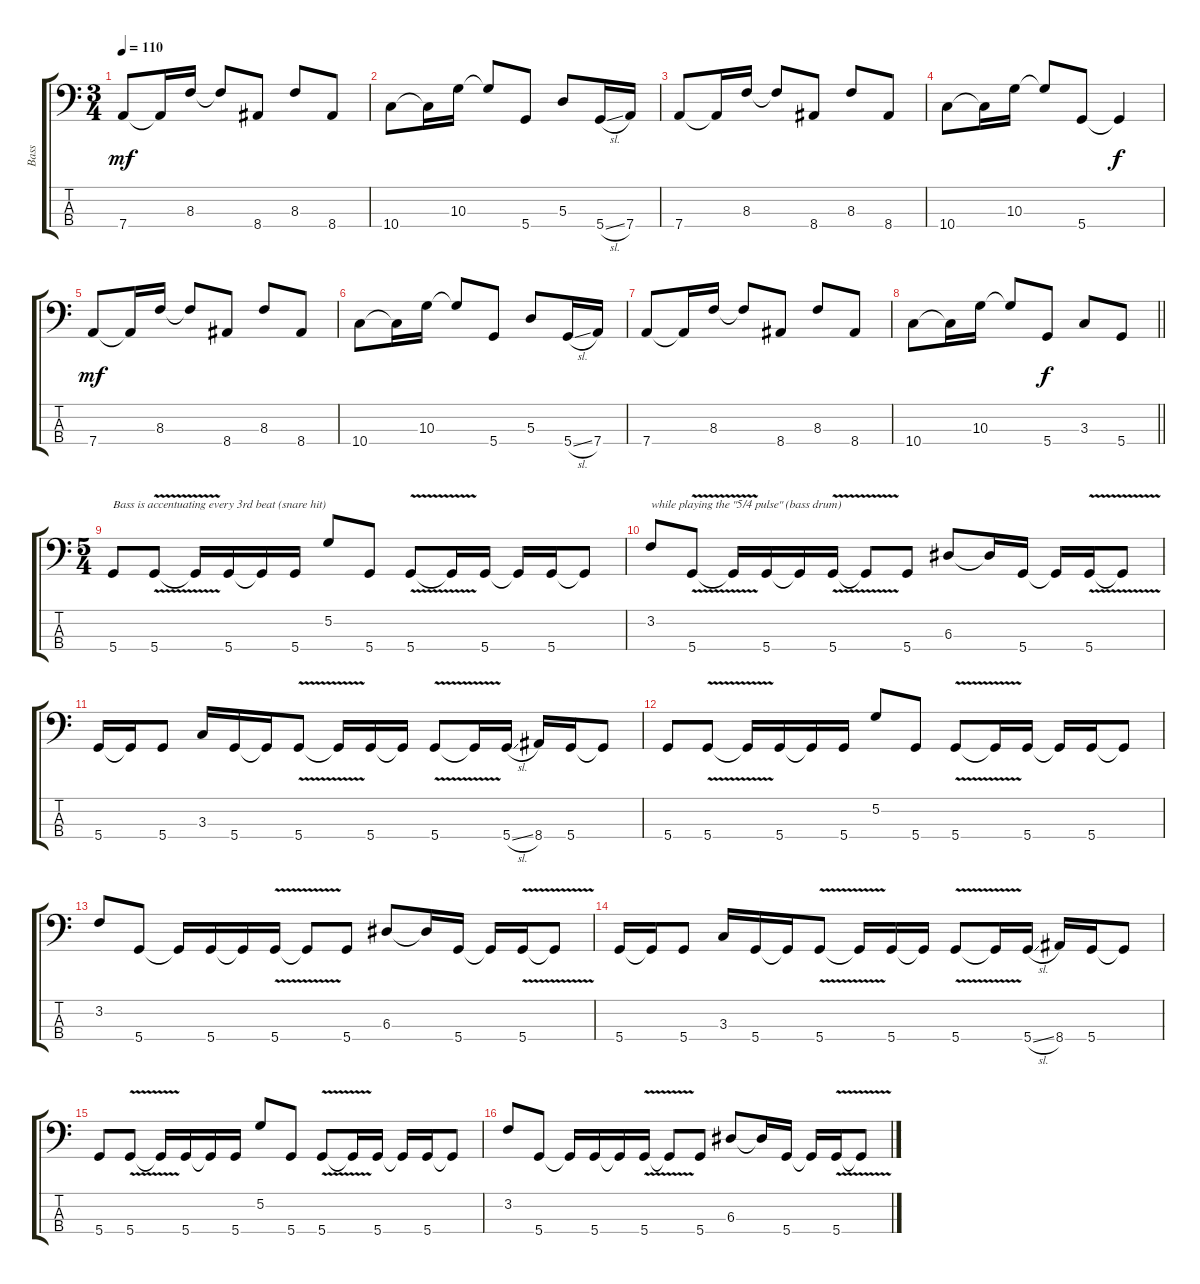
\track ("Bass" "Bass") {instrument electricbassfinger}
\staff {score tabs}
\tuning (G2 D2 A1 D1) {hide}
\ts (3 4)
\section ("" "")
\tempo 110
\clef f4
\ks c
7.4.8{dy mf} 7.4{t}.16 8.3.16 8.3{t}.8 8.4.8 8.3.8 8.4.8 |
10.4.8 10.4{t}.16 10.3.16 10.3{t}.8 5.4.8 5.3.8 5.4{sl}.16 7.4.16 |
7.4.8 7.4{t}.16 8.3.16 8.3{t}.8 8.4.8 8.3.8 8.4.8 |
10.4.8 10.4{t}.16 10.3.16 10.3{t}.8 5.4.8 5.4{t}.4{dy f} |
7.4.8{dy mf} 7.4{t}.16 8.3.16 8.3{t}.8 8.4.8 8.3.8 8.4.8 |
10.4.8 10.4{t}.16 10.3.16 10.3{t}.8 5.4.8 5.3.8 5.4{sl}.16 7.4.16 |
7.4.8 7.4{t}.16 8.3.16 8.3{t}.8 8.4.8 8.3.8 8.4.8 |
\barLineRight lightlight
10.4.8 10.4{t}.16 10.3.16 10.3{t}.8 5.4.8{dy f} 3.3.8 5.4.8 |
\ts (5 4)
\section ("" "")
5.4.8{txt "Bass is accentuating every 3rd beat (snare hit)"} 5.4{v}.8 5.4{t}.16 5.4.16 5.4{t}.16 5.4.16 5.2.8 5.4.8 5.4{v}.8 5.4{t}.16 5.4.16 5.4{t}.16 5.4.16 5.4{t}.8 |
3.2.8{txt "while playing the \"5/4 pulse\" (bass drum)"} 5.4{v}.8 5.4{t}.16 5.4.16 5.4{t}.16 5.4{v}.16 5.4{t}.8 5.4.8 6.3.8 6.3{t}.16 5.4.16 5.4{t}.16 5.4{v}.16 5.4{t}.8 |
5.4.16 5.4{t}.16 5.4.8 3.3.16 5.4.16 5.4{t}.16 5.4{v}.8 5.4{t}.16 5.4.16 5.4{t}.16 5.4{v}.8 5.4{t}.16 5.4{sl}.16 8.4.16 5.4.16 5.4{t}.8 |
5.4.8 5.4{v}.8 5.4{t}.16 5.4.16 5.4{t}.16 5.4.16 5.2.8 5.4.8 5.4{v}.8 5.4{t}.16 5.4.16 5.4{t}.16 5.4.16 5.4{t}.8 |
3.2.8 5.4.8 5.4{t}.16 5.4.16 5.4{t}.16 5.4{v}.16 5.4{t}.8 5.4.8 6.3.8 6.3{t}.16 5.4.16 5.4{t}.16 5.4{v}.16 5.4{t}.8 |
5.4.16 5.4{t}.16 5.4.8 3.3.16 5.4.16 5.4{t}.16 5.4{v}.8 5.4{t}.16 5.4.16 5.4{t}.16 5.4{v}.8 5.4{t}.16 5.4{sl}.16 8.4.16 5.4.16 5.4{t}.8 |
5.4.8 5.4{v}.8 5.4{t}.16 5.4.16 5.4{t}.16 5.4.16 5.2.8 5.4.8 5.4{v}.8 5.4{t}.16 5.4.16 5.4{t}.16 5.4.16 5.4{t}.8 |
3.2.8 5.4.8 5.4{t}.16 5.4.16 5.4{t}.16 5.4{v}.16 5.4{t}.8 5.4.8 6.3.8 6.3{t}.16 5.4.16 5.4{t}.16 5.4{v}.16 5.4{t}.8
